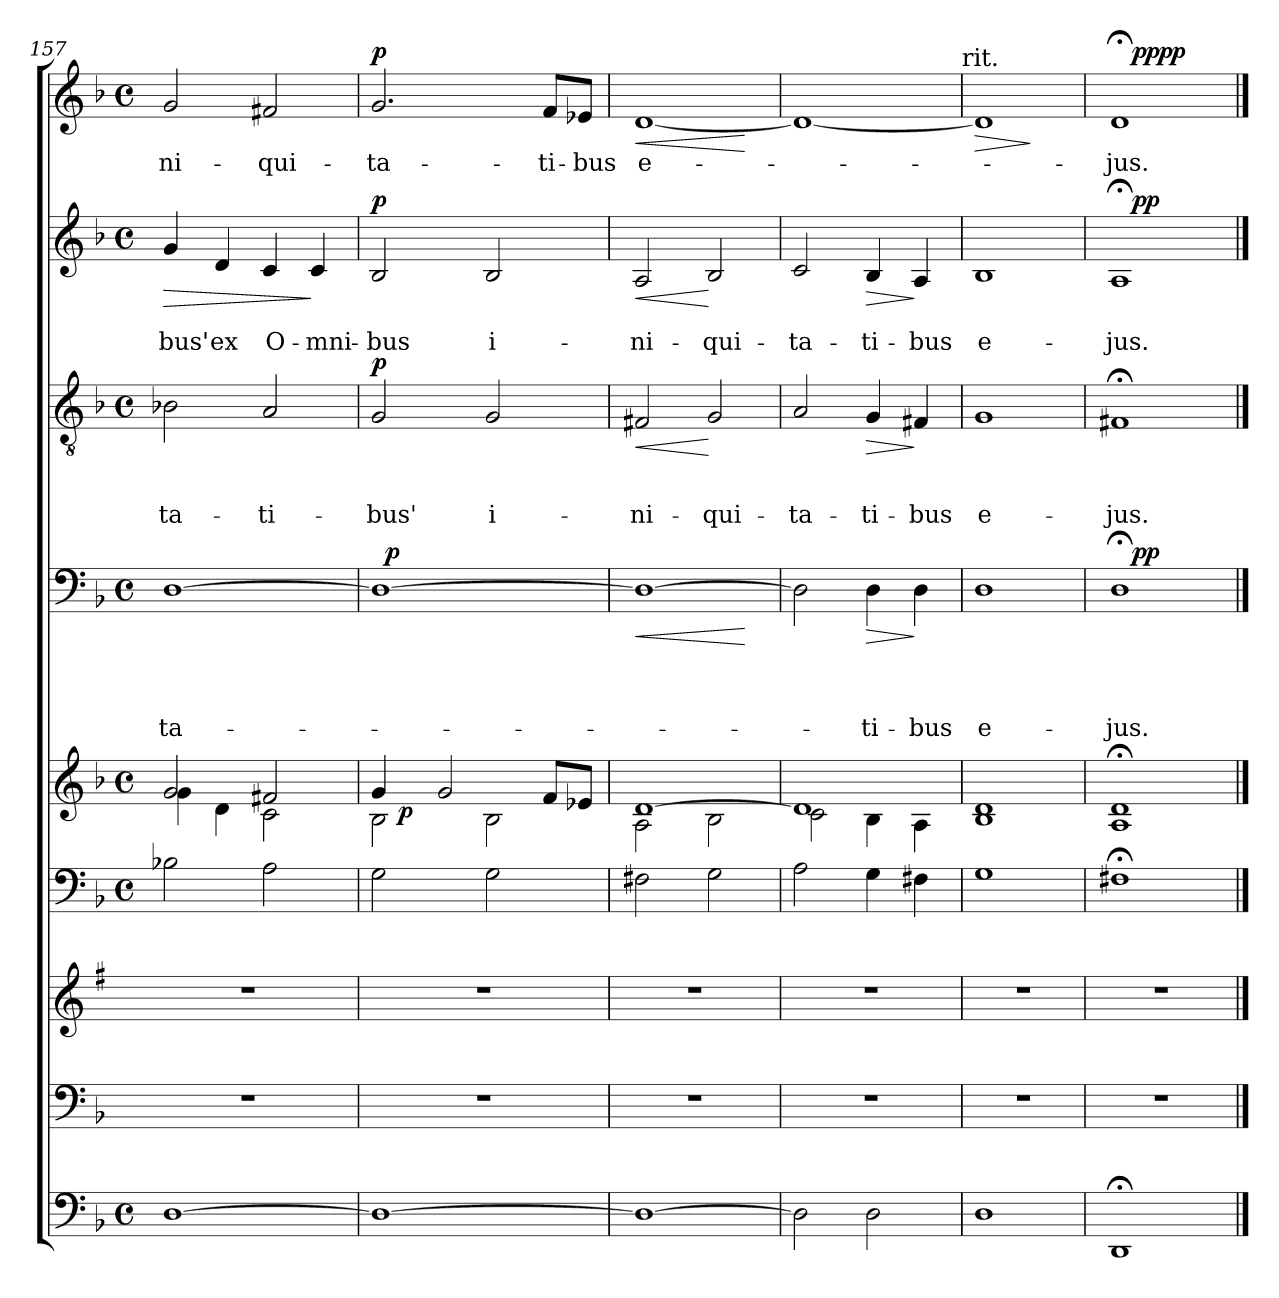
**kern	**kern	**kern	**kern	**kern	**dynam	**kern	**text	**text	**text	**text	**dynam	**kern	**text	**text	**text	**dynam	**kern	**text	**text	**dynam	**kern	**text	**dynam
*part8	*part7	*part6	*part5	*part5	*part5	*part4	*part4	*part4	*part4	*part4	*part4	*part3	*part3	*part3	*part3	*part3	*part2	*part2	*part2	*part2	*part1	*part1	*part1
*staff9	*staff8	*staff7	*staff6	*staff5	*staff5/6	*staff4	*staff4	*staff4	*staff4	*staff4	*staff4	*staff3	*staff3	*staff3	*staff3	*staff3	*staff2	*staff2	*staff2	*staff2	*staff1	*staff1	*staff1
*clefF4	*clefF4	*clefG2	*clefF4	*clefG2	*	*clefF4	*	*	*	*	*	*clefGv2	*	*	*	*	*clefG2	*	*	*	*clefG2	*	*
*k[b-]	*k[b-]	*k[f#]	*k[b-]	*k[b-]	*	*k[b-]	*	*	*	*	*	*k[b-]	*	*	*	*	*k[b-]	*	*	*	*k[b-]	*	*
*F:	*F:	*G:	*F:	*F:	*	*F:	*	*	*	*	*	*F:	*	*	*	*	*F:	*	*	*	*F:	*	*
*M4/4	*	*	*M4/4	*M4/4	*	*M4/4	*	*	*	*	*	*M4/4	*	*	*	*	*M4/4	*	*	*	*M4/4	*	*
*met(c)	*	*	*met(c)	*met(c)	*	*met(c)	*	*	*	*	*	*met(c)	*	*	*	*	*met(c)	*	*	*	*met(c)	*	*
=157	=157	=157	=157	=157	=157	=157	=157	=157	=157	=157	=157	=157	=157	=157	=157	=157	=157	=157	=157	=157	=157	=157	=157
*	*	*	*	*^	*	*	*	*	*	*	*	*	*	*	*	*	*	*	*	*	*	*	*
!	!	!	!	!	!	!	!	!	!	!	!LO:LY:b	!	!	!	!	!LO:LY:b	!	!	!	!LO:LY:b	!LO:HP:b	!	!LO:LY:b	!
[>1D	1r	1r	2B-X\	2g/	4g\	.	[>1D	.	.	.	-ta-	.	2B-X\	.	.	-ta-	.	4g/	.	-bus'	>	2g/	-ni-	.
!	!	!	!	!	!	!	!	!	!	!	!	!	!	!	!	!	!	!	!	!LO:LY:b	!	!	!	!
.	.	.	.	.	4d\	.	.	.	.	.	.	.	.	.	.	.	.	4d/	.	ex	.	.	.	.
!	!	!	!	!	!	!	!	!	!	!	!	!	!	!	!	!LO:LY:b	!	!	!	!LO:LY:b	!	!	!LO:LY:b	!
.	.	.	2A\	2f#X/	2c\	.	.	.	.	.	.	.	2A/	.	.	-ti-	.	4c/	.	O-	.	2f#X/	-qui-	.
!	!	!	!	!	!	!	!	!	!	!	!	!	!	!	!	!	!	!	!	!LO:LY:b	!	!	!	!
.	.	.	.	.	.	.	.	.	.	.	.	.	.	.	.	.	.	4c/	.	-mni-	]	.	.	.
=158	=158	=158	=158	=158	=158	=158	=158	=158	=158	=158	=158	=158	=158	=158	=158	=158	=158	=158	=158	=158	=158	=158	=158	=158
!	!	!	!	!	!	!	!	!	!	!	!	!	!	!	!	!LO:LY:b	!LO:DY:a	!	!	!LO:LY:b	!LO:DY:a	!	!LO:LY:b	!LO:DY:a
*	*	*	*	*	*^	*	*^	*	*	*	*	*	*	*	*	*	*	*	*	*	*	*	*	*
1D_	1r	1r	2G\	4g/	2B-\	16ryy	.	1D_	32ryy	.	.	.	.	.	2G/	.	.	-bus'	p	2B-/	.	-bus	p	2.g/	-ta-	p
!	!	!	!	!	!	!	!	!	!	!	!	!	!	!LO:DY:a	!	!	!	!	!	!	!	!	!	!	!	!
.	.	.	.	.	.	.	.	.	2ryy	.	.	.	.	p	.	.	.	.	.	.	.	.	.	.	.	.
!	!	!	!	!	!	!	!LO:DY:b	!	!	!	!	!	!	!	!	!	!	!	!	!	!	!	!	!	!	!
.	.	.	.	.	.	2...ryy	p	.	.	.	.	.	.	.	.	.	.	.	.	.	.	.	.	.	.	.
.	.	.	.	2g/	.	.	.	.	.	.	.	.	.	.	.	.	.	.	.	.	.	.	.	.	.	.
!	!	!	!	!	!	!	!	!	!	!	!	!	!	!	!	!	!	!LO:LY:b	!	!	!	!LO:LY:b	!	!	!	!
.	.	.	2G\	.	2B-\	.	.	.	.	.	.	.	.	.	2G/	.	.	i-	.	2B-/	.	i-	.	.	.	.
.	.	.	.	.	.	.	.	.	4...ryy	.	.	.	.	.	.	.	.	.	.	.	.	.	.	.	.	.
!	!	!	!	!	!	!	!	!	!	!	!	!	!	!	!	!	!	!	!	!	!	!	!	!	!LO:LY:b	!
.	.	.	.	8f/L	.	.	.	.	.	.	.	.	.	.	.	.	.	.	.	.	.	.	.	8f/L	-ti-	.
!	!	!	!	!	!	!	!	!	!	!	!	!	!	!	!	!	!	!	!	!	!	!	!	!	!LO:LY:b	!
.	.	.	.	8e-X/J	.	.	.	.	.	.	.	.	.	.	.	.	.	.	.	.	.	.	.	8e-X/J	-bus	.
=159	=159	=159	=159	=159	=159	=159	=159	=159	=159	=159	=159	=159	=159	=159	=159	=159	=159	=159	=159	=159	=159	=159	=159	=159	=159	=159
!	!	!	!	!	!	!	!	!	!	!	!	!	!	!LO:HP:b	!	!	!	!LO:LY:b	!LO:HP:b	!	!	!LO:LY:b	!LO:HP:b	!	!LO:LY:b:rj	!LO:HP:b
*	*	*	*	*	*v	*v	*	*	*	*	*	*	*	*	*	*	*	*	*	*	*	*	*	*	*	*
*	*	*	*	*	*	*	*v	*v	*	*	*	*	*	*	*	*	*	*	*	*	*	*	*	*	*
1D_	1r	1r	2F#X\	[>1d	2A\	.	1D_	.	.	.	.	<	2F#X/	.	.	-ni-	<	2A/	.	-ni-	<	[<1d	e-	<
!	!	!	!	!	!	!	!	!	!	!	!	!	!	!	!	!LO:LY:b	!	!	!	!LO:LY:b	!	!	!	!
.	.	.	2G\	.	2B-\	.	.	.	.	.	.	.	2G/	.	.	-qui-	[	2B-/	.	-qui-	[	.	.	.
*	*	*	*	*v	*v	*	*	*	*	*	*	*	*	*	*	*	*	*	*	*	*	*	*	*
.	.	.	.	.	.	.	.	.	.	.	[	.	.	.	.	.	.	.	.	.	.	.	[
=160	=160	=160	=160	=160	=160	=160	=160	=160	=160	=160	=160	=160	=160	=160	=160	=160	=160	=160	=160	=160	=160	=160	=160
*	*	*	*	*^	*	*	*	*	*	*	*	*	*	*	*	*	*	*	*	*	*	*	*
!	!	!	!	!	!	!	!	!	!	!	!	!	!	!	!	!LO:LY:b	!	!	!	!LO:LY:b	!	!	!	!
2D\]	1r	1r	2A\	1d]	2c\	.	2D\]	.	.	.	.	.	2A/	.	.	-ta-	.	2c/	.	-ta-	.	1d_	.	.
!	!	!	!	!	!	!	!	!	!	!	!LO:LY:b	!LO:HP:b	!	!	!	!LO:LY:b	!LO:HP:b	!	!	!LO:LY:b	!LO:HP:b	!	!	!
2D\	.	.	4G\	.	4B-\	.	4D\	.	.	.	-ti-	>	4G/	.	.	-ti-	>	4B-/	.	-ti-	>	.	.	.
!	!	!	!	!	!	!	!	!	!	!	!LO:LY:b	!	!	!	!	!LO:LY:b	!	!	!	!LO:LY:b	!	!	!	!
.	.	.	4F#X\	.	4A\	.	4D\	.	.	.	-bus	]	4F#X/	.	.	-bus	]	4A/	.	-bus	]	.	.	.
!	!	!	!	!	!	!	!	!	!	!	!	!	!	!	!	!	!	!	!	!	!	!LO:TX:a:t=rit.	!	!
=161	=161	=161	=161	=161	=161	=161	=161	=161	=161	=161	=161	=161	=161	=161	=161	=161	=161	=161	=161	=161	=161	=161	=161	=161
!	!	!	!	!	!	!	!	!	!	!	!LO:LY:b	!	!	!	!	!LO:LY:b	!	!	!	!LO:LY:b	!	!	!	!LO:HP:b
*	*	*	*	*v	*v	*	*	*	*	*	*	*	*	*	*	*	*	*	*	*	*	*	*	*
1D	1r	1r	1G	1B- 1d	.	1D	.	.	.	e-	.	1G	.	.	e-	.	1B-	.	e-	.	1d]	.	>
.	.	.	.	.	.	.	.	.	.	.	.	.	.	.	.	.	.	.	.	.	.	.	]
=162	=162	=162	=162	=162	=162	=162	=162	=162	=162	=162	=162	=162	=162	=162	=162	=162	=162	=162	=162	=162	=162	=162	=162
!	!	!	!	!	!	!	!	!	!	!LO:LY:b	!	!	!	!	!LO:LY:b	!	!	!	!LO:LY:b	!	!	!LO:LY:b	!
*	*	*	*	*	*	*^	*	*	*	*	*	*	*	*	*	*	*^	*	*	*	*^	*	*
1DD;	1r	1r	1F#X;<	1A; 1d;	.	1D;<	16ryy	.	.	.	-jus.	.	1F#X;	.	.	-jus.	.	1A;	16ryy	.	-jus.	.	1d;	16ryy	-jus.	.
!	!	!	!	!	!	!	!	!	!	!	!	!LO:DY:a	!	!	!	!	!	!	!	!	!	!LO:DY:b	!	!	!	!LO:DY:a
!	!	!	!	!	!	!	!	!	!	!	!	!	!	!	!	!	!	!	!	!	!	!	!	!	!	!LO:DY:n=1:b
.	.	.	.	.	.	.	2...ryy	.	.	.	.	pp	.	.	.	.	.	.	2...ryy	.	.	pp	.	2...ryy	.	pp pp
*	*	*	*	*	*	*	*	*	*	*	*	*	*	*	*	*	*	*v	*v	*	*	*	*	*	*	*
*	*	*	*	*	*	*v	*v	*	*	*	*	*	*	*	*	*	*	*	*	*	*	*v	*v	*	*
==	==	==	==	==	==	==	==	==	==	==	==	==	==	==	==	==	==	==	==	==	==	==	==
*-	*-	*-	*-	*-	*-	*-	*-	*-	*-	*-	*-	*-	*-	*-	*-	*-	*-	*-	*-	*-	*-	*-	*-
